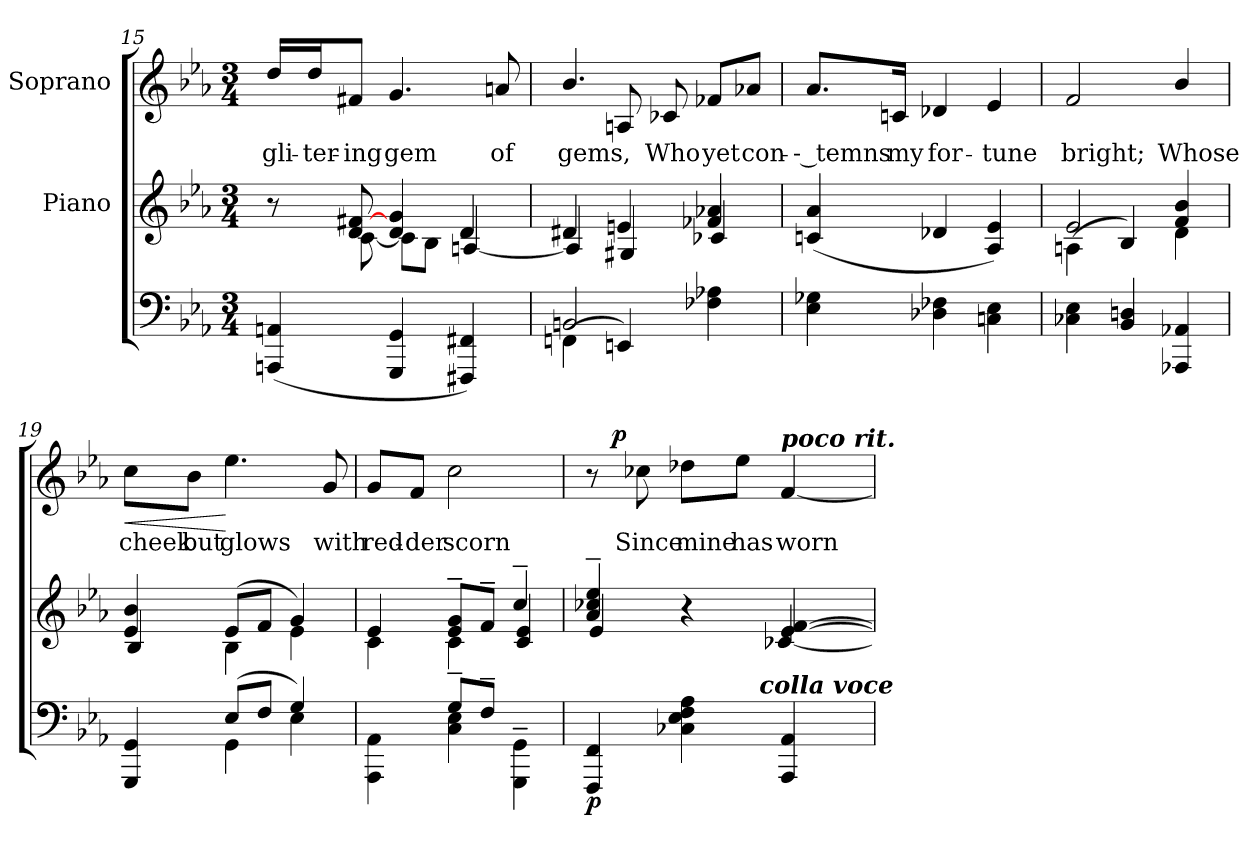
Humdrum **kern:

**kern	**dynam	**kern	**kern	**text	**dynam
*part3	*part3	*part2	*part1	*part1	*part1
*staff3	*staff3	*staff2	*staff1	*staff1	*staff1
*	*	*I"Piano	*I"Soprano	*	*
*clefF4	*	*clefG2	*clefG2	*	*
*k[b-e-a-]	*	*k[b-e-a-]	*k[b-e-a-]	*	*
*E-:	*	*E-:	*E-:	*	*
*M3/4	*	*M3/4	*M3/4	*	*
=15	=15	=15	=15	=15	=15
*	*	*^	*	*	*
!	!	!	!	!	!LO:LY:b:color=#000000	!
(4AAAni/ 4AAni	.	8r	8ryy	16ddi/LL	gli-	.
!	!	!	!	!	!LO:LY:b:color=#000000	!
.	.	.	.	16ddi/J	-ter-	.
!	!	!	!	!	!LO:LY:b:color=#000000	!
.	.	8di/ [8f#Xi	[8ci\	8f#Xi/J	-ing	.
!	!	!	!	!	!LO:LY:b:color=#000000	!
4GGGi/ 4GGi	.	4di/ 4gi	8ci\L]	4.gi/	gem	.
.	.	.	8B-i\J)	.	.	.
4FFF#Xi/ 4FF#Xi)	.	(4di/	[4Ani/	.	.	.
!	!	!	!	!	!LO:LY:b:color=#000000	!
.	.	.	.	8ani/	of	.
=16	=16	=16	=16	=16	=16	=16
*^	*	*	*	*	*	*
!	!	!	!	!	!	!LO:LY:b:color=#000000	!
*	*	*	*	*	*^	*	*
2BBni/	(4FFni\	.	4d#Xi/	4Ai/]	4.b-i/	4ryy	gems,	.
.	4EEni/)	.	(4eni/	4G#Xi/	.	8Ani/	.	.
!	!	!	!	!	!	!	!LO:LY:b:color=#000000	!
.	.	.	.	.	8c-Xi/	8ryy	Who	.
!	!	!	!	!	!	!	!LO:LY:b:color=#000000	!
4F-Xi\ 4A-Xi	4ryy	.	4f-Xi/ 4a-Xi	4c-Xi/	8f-Xi/L	4ryy	yet	.
!	!	!	!	!	!	!	!LO:LY:b:color=#000000	!
.	.	.	.	.	8a-Xi/J	.	con-	.
*v	*v	*	*	*	*v	*v	*	*
*	*	*v	*v	*	*	*
!!LO:PB:g=z
=17	=17	=17	=17	=17	=17
!	!	!	!	!LO:LY:b:color=#000000	!
4E-i\ 4G-Xi	.	(4cni/ 4a-i	8.a-i/L	-- temns	.
!	!	!	!	!LO:LY:b:color=#000000	!
.	.	.	16cni/Jk	my	.
!	!	!	!	!LO:LY:b:color=#000000	!
4D-Xi\ 4F-Xi	.	4d-Xi/	4d-Xi/	for-	.
!	!	!	!	!LO:LY:b:color=#000000	!
4Cni\ 4E-i	.	4A-i/ 4e-i)	4e-i/	-tune	.
=18	=18	=18	=18	=18	=18
*	*	*^	*	*	*
!	!	!	!	!	!LO:LY:b:color=#000000	!
4C-Xi\ 4E-i	.	2e-i/	(4Ani\	2fi/	bright;	.
4BB-i/ 4Dni	.	.	4B-i/)	.	.	.
!	!	!	!	!	!LO:LY:b:color=#000000	!
4AAA-Xi/ 4AA-Xi	.	4fi/ 4b-i	4di\	4b-i/	Whose	.
=19	=19	=19	=19	=19	=19	=19
*^	*	*	*	*	*	*
!	!	!	!	!	!	!LO:LY:b:color=#000000	!LO:HP:b
4ryy	4GGGi/ 4GGi	.	4e-i/ 4b-i	4B-i/	8cci\L	cheek	<
!	!	!	!	!	!	!LO:LY:b:color=#000000	!
.	.	.	.	.	8b-i\J	but	.
!	!	!	!	!	!	!LO:LY:b:color=#000000	!
(8E-i/L	4GGi\	.	(8e-i/L	4B-i\	4.ee-i\	glows	[
8Fi/J	.	.	8fi/J	.	.	.	.
4Gi/)	4E-i\	.	4gi/)	4e-i\	.	.	.
!	!	!	!	!	!	!LO:LY:b:color=#000000	!
.	.	.	.	.	8gi/	with	.
=20	=20	=20	=20	=20	=20	=20	=20
!	!	!	!	!	!	!LO:LY:b:color=#000000	!
4ryy	4AAA-i\ 4AA-i	.	4e-i/	4ci\	8gi/L	red-	.
!	!	!	!	!	!	!LO:LY:b:color=#000000	!
.	.	.	.	.	8fi/J	-der	.
!	!	!	!	!	!	!LO:LY:b:color=#000000	!
8G~i/L	4Ci\ 4E-i	.	8e-i/~ 8gi~L	4ci\	2cci\	scorn	.
8F~i/J	.	.	8f~i/J	.	.	.	.
4ryy	4GGGi\~ 4GGi~	.	4cc~i/	4ci/ 4e-i	.	.	.
!!LO:LB:g=z
=21	=21	=21	=21	=21	=21	=21	=21
*	*	*	*	*	*^	*	*
4FFFi/ 4FFi	4ryy	p	4a-i/~ 4cc-Xi~ 4ee-i~	4e-i/	8r	32ryy	.	.
.	.	.	.	.	.	64ryy	.	.
.	.	.	.	.	.	512ryy	.	.
.	.	.	.	.	.	2ryy	.	p
!	!	!	!	!	!	!	!LO:LY:b:color=#000000	!
.	.	.	.	.	8cc-Xi\	.	Since	.
!	!	!	!	!	!	!	!LO:LY:b:color=#000000	!
4C-Xi\ 4E-i 4Fi 4A-i	8ryy	.	4r	4ryy	8dd-Xi\L	.	mine	.
!	!	!	!	!	!	!	!LO:LY:b:color=#000000	!
.	16ryy	.	.	.	8ee-i\J	.	has	.
.	1024ryy	.	.	.	.	.	.	.
!	!LO:TX:a:Bi:t=colla voce	!	!	!	!	!	!	!
.	4ryy	.	.	.	.	.	.	.
!	!	!	!	!	!LO:TX:a:Bi:t=poco rit.	!	!	!
!	!	!	!	!	!	!	!LO:LY:b:color=#000000	!
4AAA-i/ 4AA-i	.	.	[4e-i/ [4fi	[4c-Xi/	[4fi/	.	worn	.
.	.	.	.	.	.	8ryy	.	.
.	.	.	.	.	.	16ryy	.	.
.	32ryy	.	.	.	.	.	.	.
.	64ryy	.	.	.	.	.	.	.
.	128...ryy	.	.	.	.	.	.	.
.	.	.	.	.	.	128..ryy	.	.
*v	*v	*	*	*	*v	*v	*	*
*	*	*v	*v	*	*	*
=	=	=	=	=	=
*-	*-	*-	*-	*-	*-
